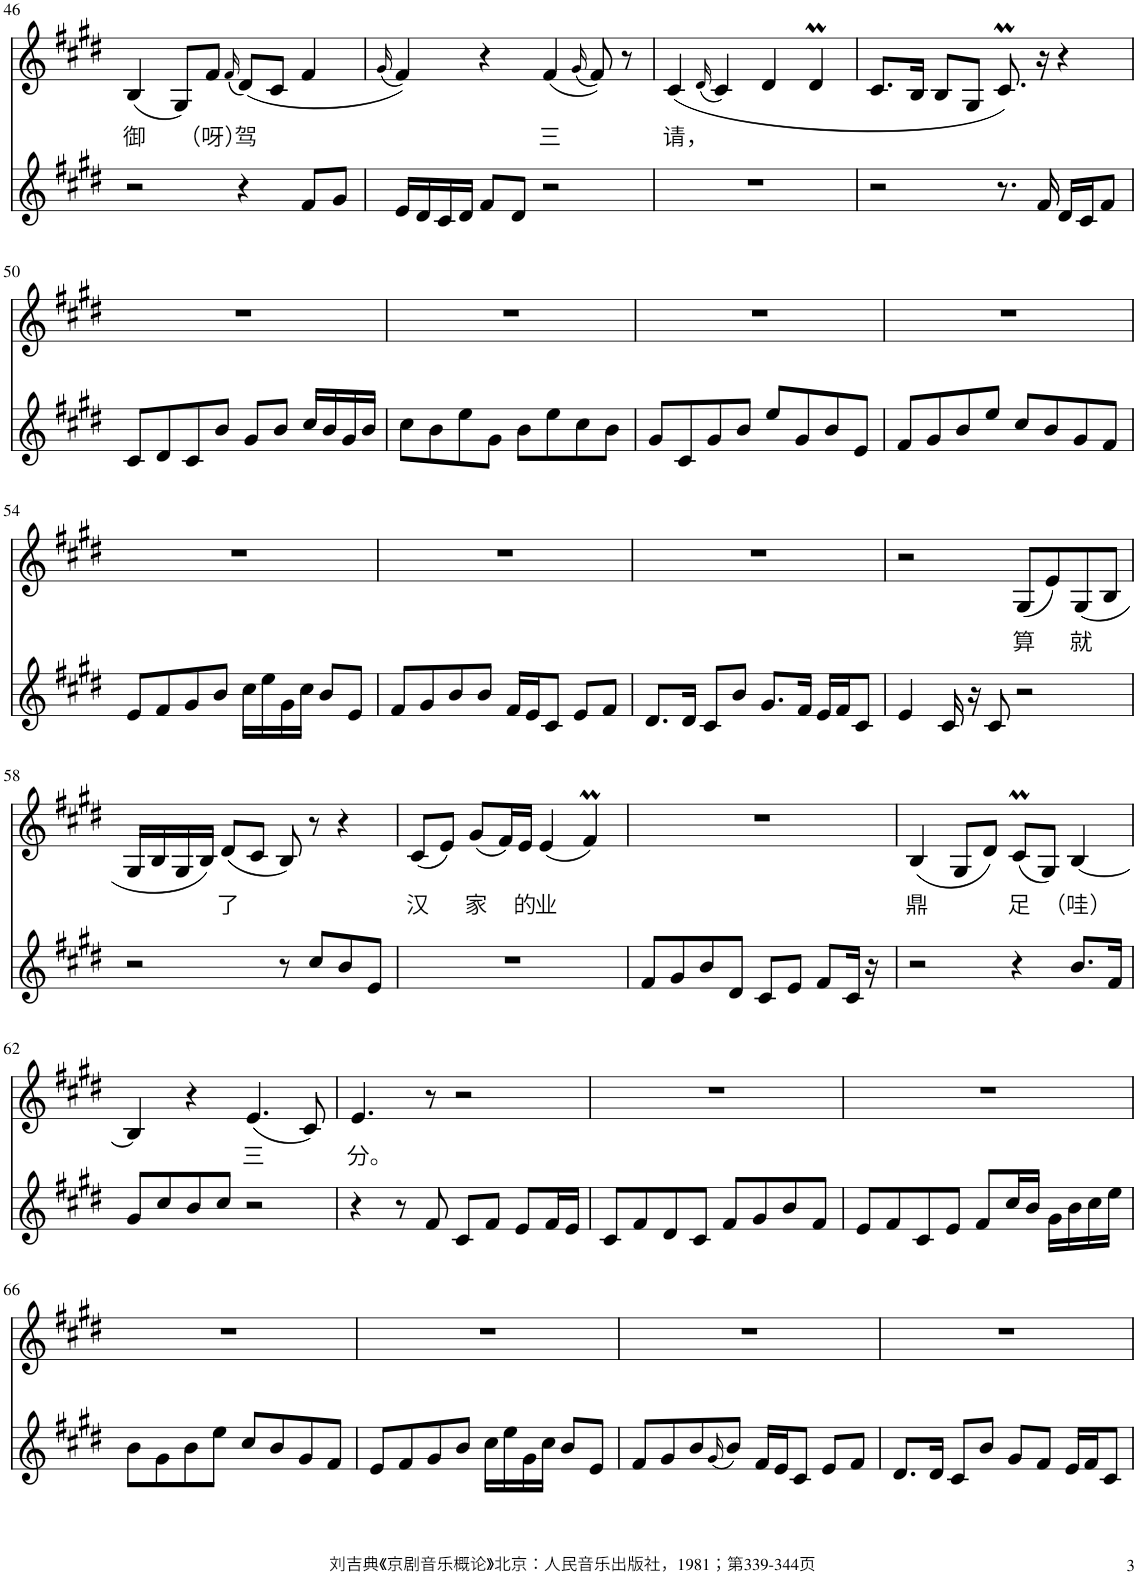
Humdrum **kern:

**kern	**kern	**text
*part2	*part1	*part1
*staff2	*staff1	*staff1
*I"Piano	*I"Piano	*
*I'Pno	*I'Pno	*
!!LO:PB:g=z
*clefG2	*clefG2	*
*k[f#c#g#d#]	*k[f#c#g#d#]	*
*M4/4	*M4/4	*
=46	=46	=46
!	!	!LO:LY:b
2r	(4B/	御
.	8G#/L)	.
!	!	!LO:LY:b
.	8f#/J	（呀）
.	(16qf#/	.
!	!	!LO:LY:b
4r	(8d#/L)	驾
.	8c#/J	.
8f#/L	4f#/	.
8g#/J	.	.
=47	=47	=47
.	(16qg#/	.
16e/LL	4f#/))	.
16d#/	.	.
16c#/	.	.
16d#/JJ	.	.
8f#/L	4r	.
8d#/J	.	.
!	!	!LO:LY:b
2r	(4f#/	三
.	(16qg#/	.
.	8f#/))	.
.	8r	.
=48	=48	=48
!	!	!LO:LY:b
1r	(4c#/	请，
.	(16qd#/	.
.	4c#/)	.
.	4d#/	.
.	4d#m/	.
=49	=49	=49
2r	8.c#/L	.
.	16B/Jk	.
.	8B/L	.
.	8G#/J	.
8.r	8.c#M/)	.
16f#/	16r	.
16d#/LL	4r	.
16c#/J	.	.
8f#/J	.	.
!!LO:LB:g=z
=50	=50	=50
8c#/L	1r	.
8d#/	.	.
8c#/	.	.
8b/J	.	.
8g#/L	.	.
8b/J	.	.
16cc#/LL	.	.
16b/	.	.
16g#/	.	.
16b/JJ	.	.
=51	=51	=51
8cc#\L	1r	.
8b\	.	.
8ee\	.	.
8g#\J	.	.
8b\L	.	.
8ee\	.	.
8cc#\	.	.
8b\J	.	.
=52	=52	=52
8g#/L	1r	.
8c#/	.	.
8g#/	.	.
8b/J	.	.
8ee/L	.	.
8g#/	.	.
8b/	.	.
8e/J	.	.
=53	=53	=53
8f#/L	1r	.
8g#/	.	.
8b/	.	.
8ee/J	.	.
8cc#/L	.	.
8b/	.	.
8g#/	.	.
8f#/J	.	.
!!LO:LB:g=z
=54	=54	=54
8e/L	1r	.
8f#/	.	.
8g#/	.	.
8b/J	.	.
16cc#\LL	.	.
16ee\	.	.
16g#\	.	.
16cc#\JJ	.	.
8b/L	.	.
8e/J	.	.
=55	=55	=55
8f#/L	1r	.
8g#/	.	.
8b/	.	.
8b/J	.	.
16f#/LL	.	.
16e/J	.	.
8c#/J	.	.
8e/L	.	.
8f#/J	.	.
=56	=56	=56
8.d#/L	1r	.
16d#/Jk	.	.
8c#/L	.	.
8b/J	.	.
8.g#/L	.	.
16f#/Jk	.	.
16e/LL	.	.
16f#/J	.	.
8c#/J	.	.
=57	=57	=57
4e/	2r	.
16c#/	.	.
16r	.	.
8c#/	.	.
!	!	!LO:LY:b
2r	(8G#/L	算
.	8e/)	.
!	!	!LO:LY:b
.	(8G#/	就
.	8B/J	.
!!LO:LB:g=z
=58	=58	=58
2r	16G#/LL	.
.	16B/	.
.	16G#/	.
.	16B/JJ)	.
!	!	!LO:LY:b
.	(8d#/L	了
.	8c#/J	.
8r	8B/)	.
8cc#/L	8r	.
8b/	4r	.
8e/J	.	.
=59	=59	=59
!	!	!LO:LY:b
1r	(8c#/L	汉
.	8e/J)	.
!	!	!LO:LY:b
.	(8g#/L	家
.	16f#/L)	.
!	!	!LO:LY:b
.	16e/JJ	的
!	!	!LO:LY:b
.	(4e/	业
.	4f#M/)	.
=60	=60	=60
8f#/L	1r	.
8g#/	.	.
8b/	.	.
8d#/J	.	.
8c#/L	.	.
8e/J	.	.
8f#/L	.	.
16c#/Jk	.	.
16r	.	.
=61	=61	=61
!	!	!LO:LY:b
2r	(4B/	鼎
.	8G#/L	.
.	8d#/J)	.
!	!	!LO:LY:b
4r	(8c#M/L	足
.	8G#/J)	.
!	!	!LO:LY:b
8.b/L	[4B/	（哇）
16f#/Jk	.	.
!!LO:LB:g=z
=62	=62	=62
8g#/L	4B/]	.
8cc#/	.	.
8b/	4r	.
8cc#/J	.	.
!	!	!LO:LY:b
2r	(4.e/	三
.	8c#/)	.
=63	=63	=63
!	!	!LO:LY:b
4r	4.e/	分。
8r	.	.
8f#/	8r	.
8c#/L	2r	.
8f#/J	.	.
8e/L	.	.
16f#/L	.	.
16e/JJ	.	.
=64	=64	=64
8c#/L	1r	.
8f#/	.	.
8d#/	.	.
8c#/J	.	.
8f#/L	.	.
8g#/	.	.
8b/	.	.
8f#/J	.	.
=65	=65	=65
8e/L	1r	.
8f#/	.	.
8c#/	.	.
8e/J	.	.
8f#/L	.	.
16cc#/L	.	.
16b/JJ	.	.
16g#\LL	.	.
16b\	.	.
16cc#\	.	.
16ee\JJ	.	.
!!LO:LB:g=z
=66	=66	=66
8b\L	1r	.
8g#\	.	.
8b\	.	.
8ee\J	.	.
8cc#/L	.	.
8b/	.	.
8g#/	.	.
8f#/J	.	.
=67	=67	=67
8e/L	1r	.
8f#/	.	.
8g#/	.	.
8b/J	.	.
16cc#\LL	.	.
16ee\	.	.
16g#\	.	.
16cc#\JJ	.	.
8b/L	.	.
8e/J	.	.
=68	=68	=68
8f#/L	1r	.
8g#/	.	.
8b/	.	.
(16qg#/	.	.
8b/J)	.	.
16f#/LL	.	.
16e/J	.	.
8c#/J	.	.
8e/L	.	.
8f#/J	.	.
=69	=69	=69
8.d#/L	1r	.
16d#/Jk	.	.
8c#/L	.	.
8b/J	.	.
8g#/L	.	.
8f#/J	.	.
16e/LL	.	.
16f#/J	.	.
8c#/J	.	.
=	=	=
*-	*-	*-
